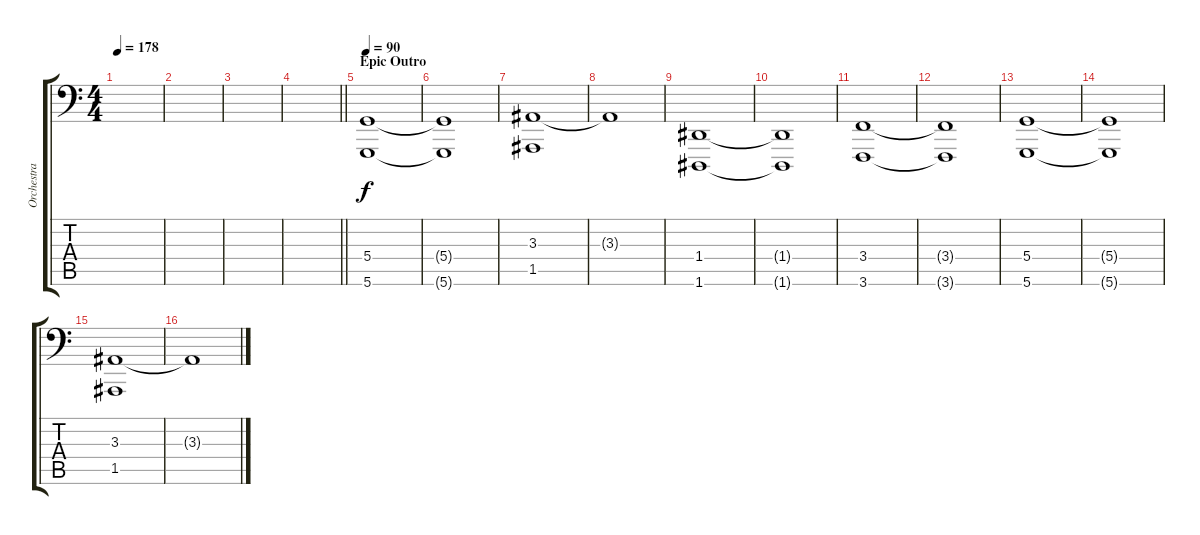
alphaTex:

\track ("Orchestra Brass" "Orchestra ") {instrument brasssection}
\staff {score tabs}
\tuning (E3 B2 G2 D2 A1 D1) {hide}
\ts (4 4)
\tempo 178
\clef f4
\ks c
|
|
|
\barLineRight lightlight
|
\section ("" "Epic Outro")
\tempo 90
(5.4 5.6).1 |
(5.4{t} 5.6{t}).1 |
(3.3 1.5).1 |
3.3{t}.1 |
(1.4 1.6).1 |
(1.4{t} 1.6{t}).1 |
(3.4 3.6).1 |
(3.4{t} 3.6{t}).1 |
(5.4 5.6).1 |
(5.4{t} 5.6{t}).1 |
(3.3 1.5).1 |
3.3{t}.1
